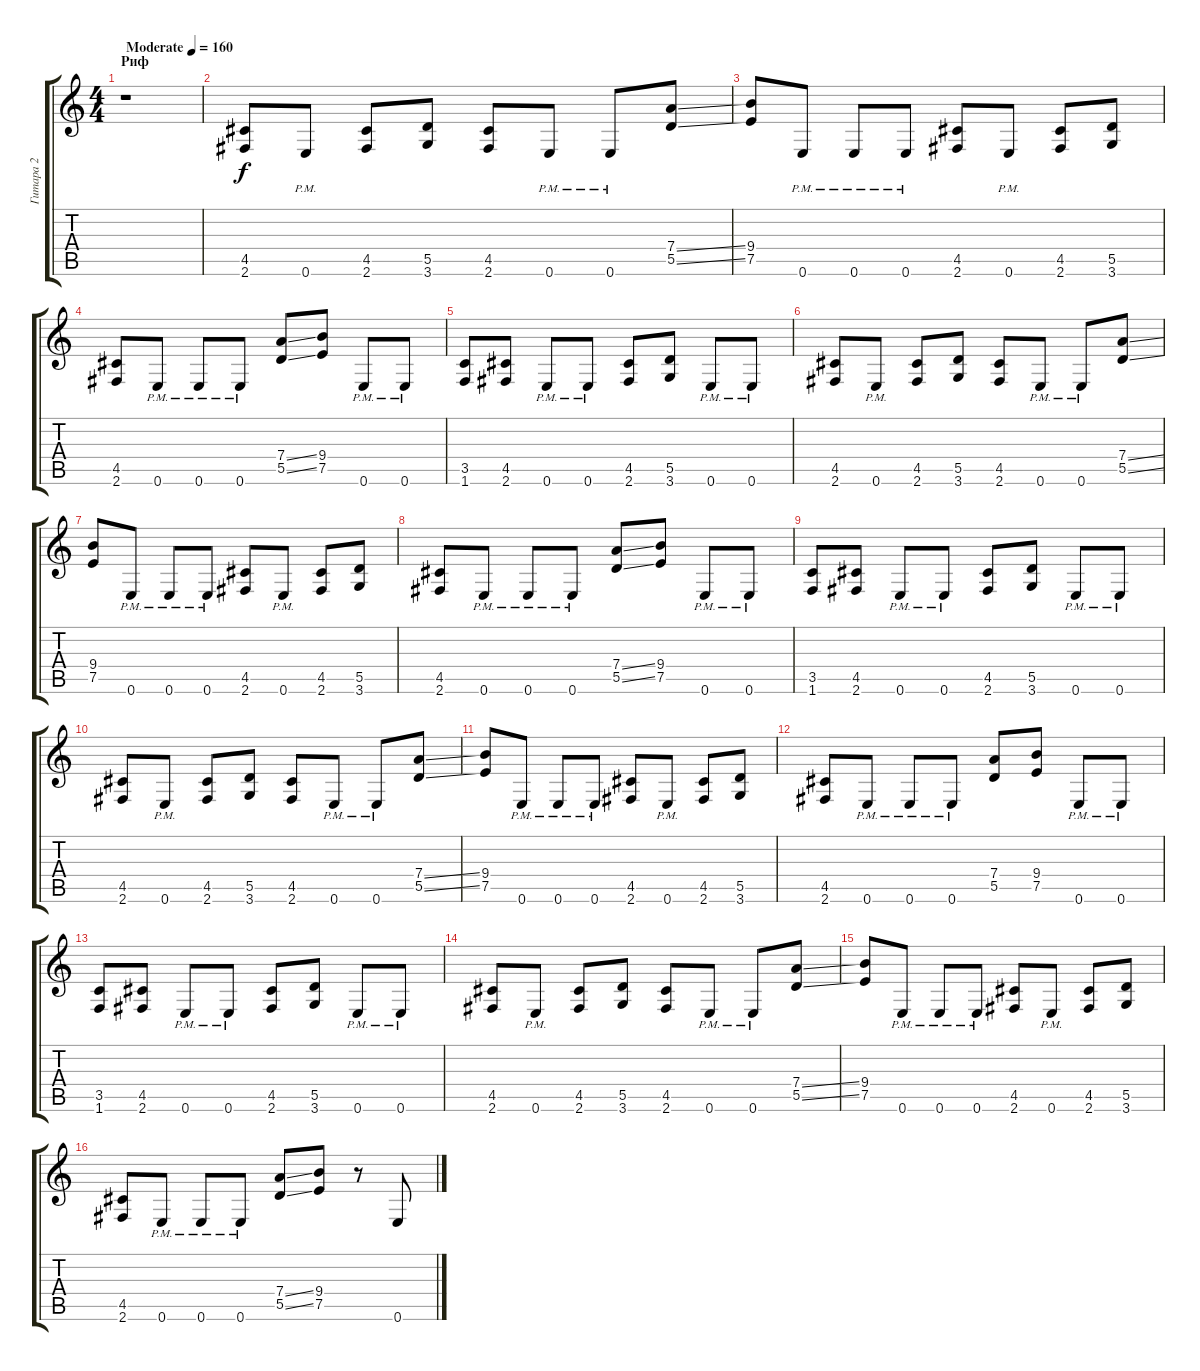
\track ("Гитара 2" "Гитара 2") {instrument distortionguitar}
\staff {score tabs}
\tuning (E4 B3 G3 D3 A2 E2) {hide}
\ts (4 4)
\section ("" "Риф")
\tempo (160 "Moderate")
\clef g2
\ks c
r.1{dy f instrument distortionguitar} |
(4.5 2.6).8 0.6{pm}.8 (4.5 2.6).8 (5.5 3.6).8 (4.5 2.6).8 0.6{pm}.8 0.6{pm}.8 (7.4{ss} 5.5{ss}).8 |
(9.4 7.5).8 0.6{pm}.8 0.6{pm}.8 0.6{pm}.8 (4.5 2.6).8 0.6{pm}.8 (4.5 2.6).8 (5.5 3.6).8 |
(4.5 2.6).8 0.6{pm}.8 0.6{pm}.8 0.6{pm}.8 (7.4{ss} 5.5{ss}).8 (9.4 7.5).8 0.6{pm}.8 0.6{pm}.8 |
(3.5 1.6).8 (4.5 2.6).8 0.6{pm}.8 0.6{pm}.8 (4.5 2.6).8 (5.5 3.6).8 0.6{pm}.8 0.6{pm}.8 |
(4.5 2.6).8 0.6{pm}.8 (4.5 2.6).8 (5.5 3.6).8 (4.5 2.6).8 0.6{pm}.8 0.6{pm}.8 (7.4{ss} 5.5{ss}).8 |
(9.4 7.5).8 0.6{pm}.8 0.6{pm}.8 0.6{pm}.8 (4.5 2.6).8 0.6{pm}.8 (4.5 2.6).8 (5.5 3.6).8 |
(4.5 2.6).8 0.6{pm}.8 0.6{pm}.8 0.6{pm}.8 (7.4{ss} 5.5{ss}).8 (9.4 7.5).8 0.6{pm}.8 0.6{pm}.8 |
(3.5 1.6).8 (4.5 2.6).8 0.6{pm}.8 0.6{pm}.8 (4.5 2.6).8 (5.5 3.6).8 0.6{pm}.8 0.6{pm}.8 |
(4.5 2.6).8 0.6{pm}.8 (4.5 2.6).8 (5.5 3.6).8 (4.5 2.6).8 0.6{pm}.8 0.6{pm}.8 (7.4{ss} 5.5{ss}).8 |
(9.4 7.5).8 0.6{pm}.8 0.6{pm}.8 0.6{pm}.8 (4.5 2.6).8 0.6{pm}.8 (4.5 2.6).8 (5.5 3.6).8 |
(4.5 2.6).8 0.6{pm}.8 0.6{pm}.8 0.6{pm}.8 (7.4 5.5).8 (9.4 7.5).8 0.6{pm}.8 0.6{pm}.8 |
(3.5 1.6).8 (4.5 2.6).8 0.6{pm}.8 0.6{pm}.8 (4.5 2.6).8 (5.5 3.6).8 0.6{pm}.8 0.6{pm}.8 |
(4.5 2.6).8 0.6{pm}.8 (4.5 2.6).8 (5.5 3.6).8 (4.5 2.6).8 0.6{pm}.8 0.6{pm}.8 (7.4{ss} 5.5{ss}).8 |
(9.4 7.5).8 0.6{pm}.8 0.6{pm}.8 0.6{pm}.8 (4.5 2.6).8 0.6{pm}.8 (4.5 2.6).8 (5.5 3.6).8 |
(4.5 2.6).8 0.6{pm}.8 0.6{pm}.8 0.6{pm}.8 (7.4{ss} 5.5{ss}).8 (9.4 7.5).8 r.8 0.6.8
